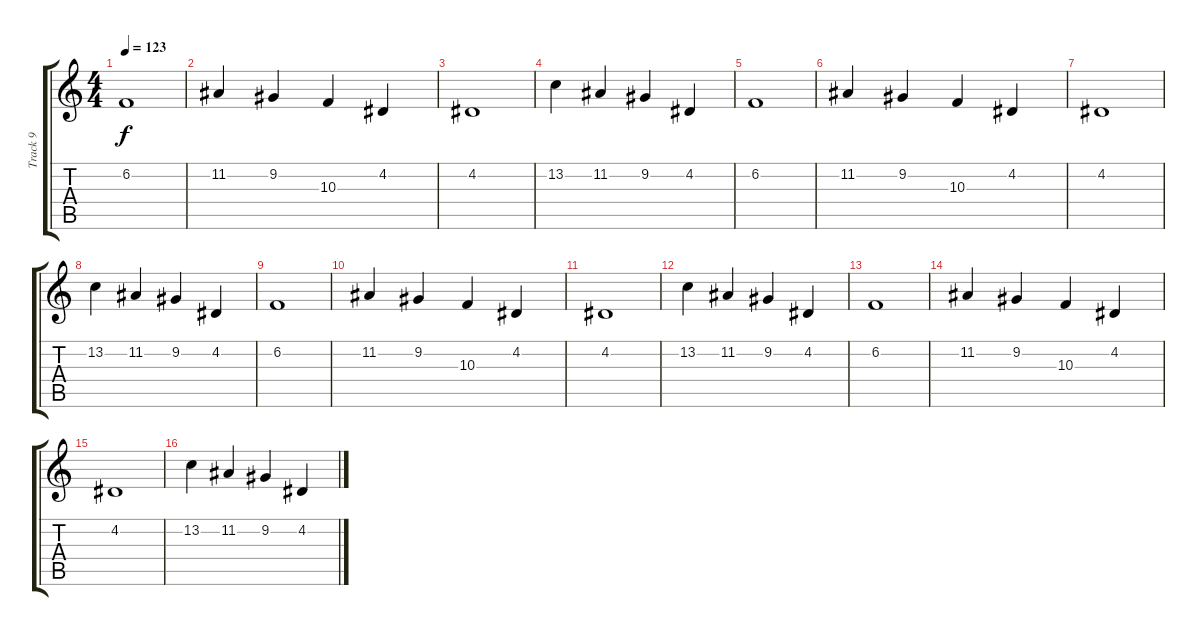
\track ("Track 9" "Track 9") {instrument pad2warm}
\staff {score tabs}
\tuning (E4 B3 G3 D3 A2 E2) {hide}
\ts (4 4)
\tempo 123
\clef g2
\ks c
6.2.1{dy f} |
11.2.4 9.2.4 10.3.4 4.2.4 |
4.2.1 |
13.2.4 11.2.4 9.2.4 4.2.4 |
6.2.1 |
11.2.4 9.2.4 10.3.4 4.2.4 |
4.2.1 |
13.2.4 11.2.4 9.2.4 4.2.4 |
6.2.1 |
11.2.4 9.2.4 10.3.4 4.2.4 |
4.2.1 |
13.2.4 11.2.4 9.2.4 4.2.4 |
6.2.1 |
11.2.4 9.2.4 10.3.4 4.2.4 |
4.2.1 |
13.2.4 11.2.4 9.2.4 4.2.4
